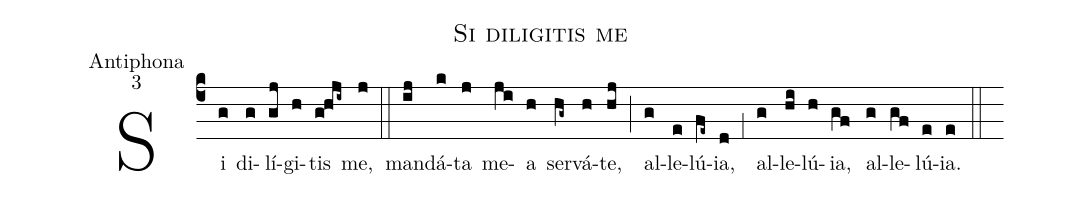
name:Si diligitis me;
office-part:Antiphona;
mode:3;
%%
(c4) Si(g) di(g)lí(gj)gi(h)tis(g!hji~) me,(j) (::)
man(ij)dá(k)ta(j) me(ji)a(h) ser(hg~)vá(h)te,(hj) (;) al(g)le(e)lú(fe~)ia,(d) (,1) al(g)le(hi)lú(h)ia,(gf) al(g)le(gf)lú(e)ia.(e) (::)
